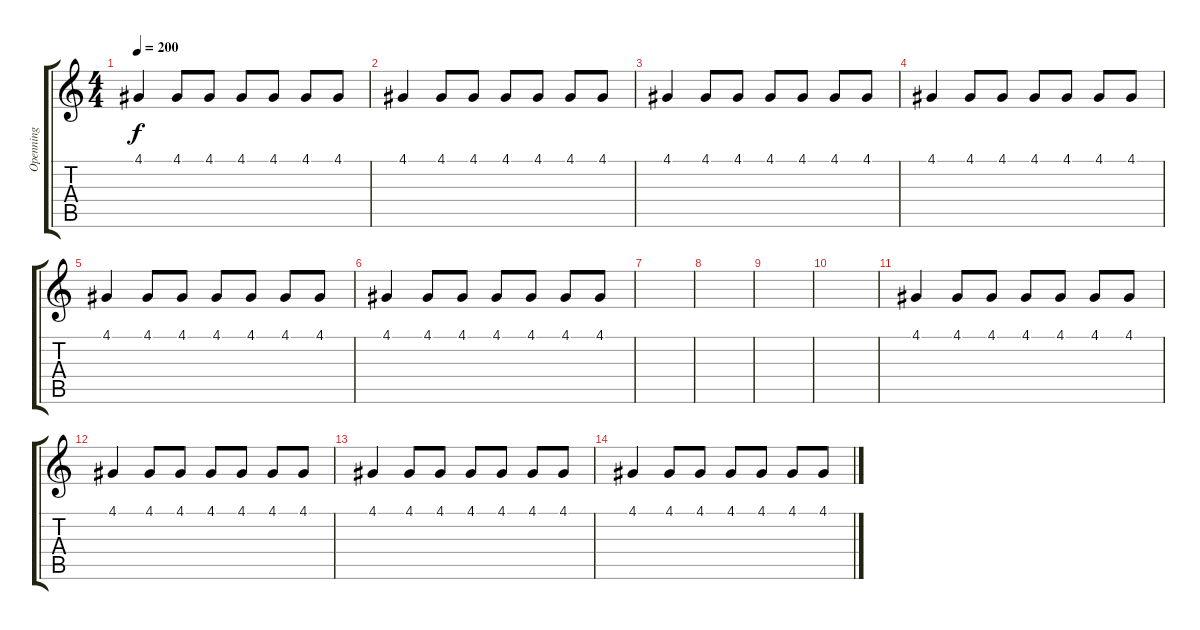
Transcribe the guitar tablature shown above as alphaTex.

\track ("Openning" "Openning") {instrument pad3polysynth}
\staff {score tabs}
\tuning (E4 B3 G3 D3 A2 E2) {hide}
\ts (4 4)
\tempo 200
\clef g2
\ks c
4.1.4{dy f instrument pad3polysynth} 4.1.8 4.1.8 4.1.8 4.1.8 4.1.8 4.1.8 |
4.1.4 4.1.8 4.1.8 4.1.8 4.1.8 4.1.8 4.1.8 |
4.1.4 4.1.8 4.1.8 4.1.8 4.1.8 4.1.8 4.1.8 |
4.1.4 4.1.8 4.1.8 4.1.8 4.1.8 4.1.8 4.1.8 |
4.1.4 4.1.8 4.1.8 4.1.8 4.1.8 4.1.8 4.1.8 |
4.1.4 4.1.8 4.1.8 4.1.8 4.1.8 4.1.8 4.1.8 |
|
|
|
|
4.1.4 4.1.8 4.1.8 4.1.8 4.1.8 4.1.8 4.1.8 |
4.1.4 4.1.8 4.1.8 4.1.8 4.1.8 4.1.8 4.1.8 |
4.1.4 4.1.8 4.1.8 4.1.8 4.1.8 4.1.8 4.1.8 |
4.1.4 4.1.8 4.1.8 4.1.8 4.1.8 4.1.8 4.1.8
